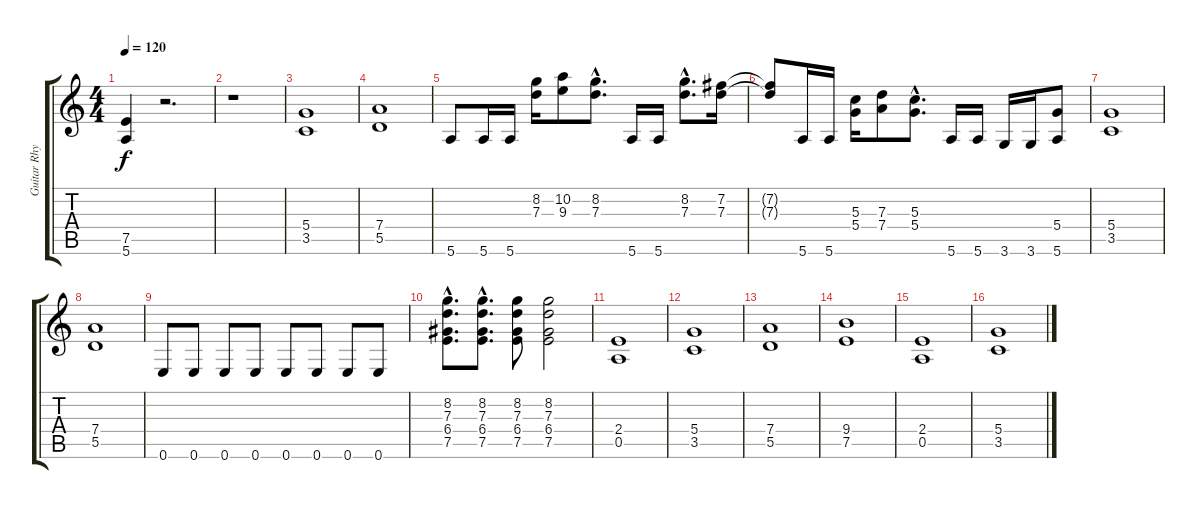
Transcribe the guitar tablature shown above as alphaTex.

\track ("Guitar Rhythm" "Guitar Rhy") {instrument distortionguitar}
\staff {score tabs}
\tuning (E4 B3 G3 D3 A2 E2) {hide}
\ts (4 4)
\tempo 120
\clef g2
\ks c
(7.5 5.6).4{dy f} r.2{d} |
r.1 |
(5.4 3.5).1 |
(7.4 5.5).1 |
5.6.8 5.6.16 5.6.16 (8.2 7.3).16 (10.2 9.3).8 (8.2{hac} 7.3{hac}).8{d} 5.6.16 5.6.16 (8.2{hac} 7.3{hac}).8{d} (7.2 7.3).16 |
(7.2{t} 7.3{t}).8 5.6.16 5.6.16 (5.3 5.4).16 (7.3 7.4).8 (5.3{hac} 5.4{hac}).8{d} 5.6.16 5.6.16 3.6.16 3.6.16 (5.4 5.6).8 |
(5.4 3.5).1 |
(7.4 5.5).1 |
0.6.8 0.6.8 0.6.8 0.6.8 0.6.8 0.6.8 0.6.8 0.6.8 |
(8.2{hac} 7.3{hac} 6.4{hac} 7.5{hac}).8{d} (8.2{hac} 7.3{hac} 6.4{hac} 7.5{hac}).8{d} (8.2 7.3 6.4 7.5).8 (8.2 7.3 6.4 7.5).2 |
(2.4 0.5).1 |
(5.4 3.5).1 |
(7.4 5.5).1 |
(9.4 7.5).1 |
(2.4 0.5).1 |
(5.4 3.5).1
